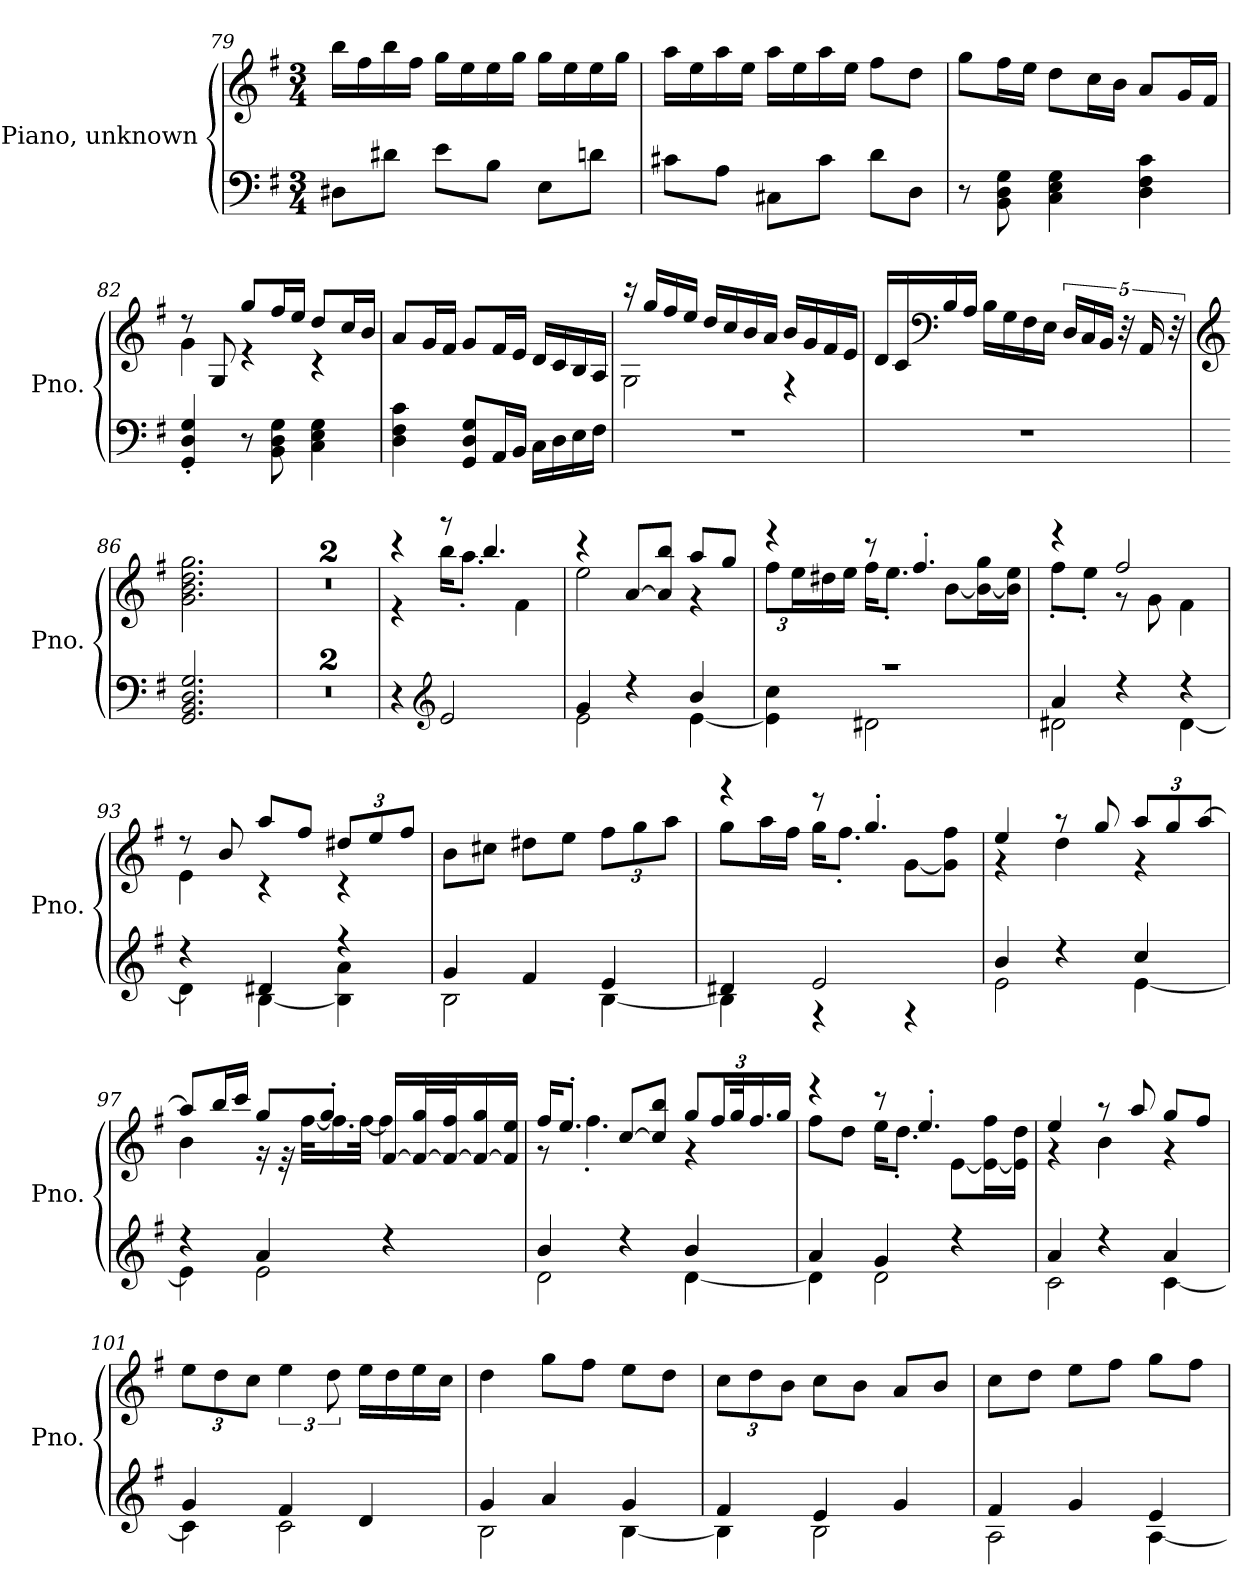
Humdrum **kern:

**kern	**kern
*part1	*part1
*staff2	*staff1
*I"Piano, unknown	*
*I'Pno.	*
*clefF4	*clefG2
*k[f#]	*k[f#]
*M3/4	*M3/4
=79	=79
8D#X\L	16bb\LL
.	16ff#\
8d#X\J	16bb\
.	16ff#\JJ
8e\L	16gg\LL
.	16ee\
8B\J	16ee\
.	16gg\JJ
8E\L	16gg\LL
.	16ee\
8dn\J	16ee\
.	16gg\JJ
=80	=80
8c#X\L	16aa\LL
.	16ee\
8A\J	16aa\
.	16ee\JJ
8C#X\L	16aa\LL
.	16ee\
8c#\J	16aa\
.	16ee\JJ
8d\L	8ff#\L
8D\J	8dd\J
=81	=81
8r	8gg\L
8BB\ 8D\ 8G\	16ff#\L
.	16ee\JJ
4C\ 4E\ 4G\	8dd\L
.	16cc\L
.	16b\JJ
4D\ 4F#\ 4c\	8a/L
.	16g/L
.	16f#/JJ
!!LO:LB:g=z
=82	=82
*	*^
4GG/' 4D/' 4G/'	8r	4g\
.	8G/	.
8r	8gg/L	4r
8BB\ 8D\ 8G\	16ff#/L	.
.	16ee/JJ	.
4C\ 4E\ 4G\	8dd/L	4r
.	16cc/L	.
.	16b/JJ	.
*	*v	*v
=83	=83
4D\ 4F#\ 4c\	8a/L
.	16g/L
.	16f#/JJ
8GG/ 8D/ 8G/L	8g/L
16AA/L	16f#/L
16BB/JJ	16e/JJ
16C\LL	16d/LL
16D\	16c/
16E\	16B/
16F#\JJ	16A/JJ
=84	=84
*	*^
2.r	16r	2G\
.	16gg/LL	.
.	16ff#/	.
.	16ee/JJ	.
.	16dd/LL	.
.	16cc/	.
.	16b/	.
.	16a/JJ	.
.	16b/LL	4r
.	16g/	.
.	16f#/	.
.	16e/JJ	.
*	*v	*v
!!LO:PB:g=z
=85	=85
2.r	16d/LL
.	16c/
*	*clefF4
.	16B/
.	16A/JJ
.	16B\LL
.	16G\
.	16F#\
.	16E\JJ
.	20D/LL
.	20C/
.	20BB/JJ
.	40r
.	20AA/
.	40r
=86	=86
*	*clefG2
2.GG/ 2.BB/ 2.D/ 2.G/	2.g\ 2.b\ 2.dd\ 2.gg\
=87	=87
2.r	2.r
=88	=88
2.r	2.r
=89	=89
*	*^
4r	4r	4r
*clefG2	*	*
2e/	8r	16bb\KL
.	.	8.aa'\J
.	4.bb/	.
.	.	4f#\
=90	=90	=90
*^	*	*
4g/	2e\	4r	2ee\
4r	.	[8a/L	.
.	.	8a/] 8bb/J	.
4b/	[4e\	8aa/L	4r
.	.	8gg/J	.
!!LO:LB:g=z	!!
=91	=91	=91	=91
*	*	*	*Xbrackettup
2.r	4e\] 4cc\	4r	12ff#\L
.	.	.	24ee\L
.	.	.	16dd#X\
.	.	.	16ee\JJ
.	2d#X\	8r	16ff#\KL
.	.	.	8.ee'\J
.	.	4.ff#'/	.
.	.	.	[8b\L
.	.	.	16b\_ 16gg\L
.	.	.	16b\] 16ee\JJ
=92	=92	=92	=92
4a/	2d#X\	4r	8ff#'\L
.	.	.	8ee'\J
4r	.	2ff#/	8r
.	.	.	8g\
4r	[4d#\	.	4f#\
=93	=93	=93	=93
4r	4d#\]	8r	4e\
.	.	8b/	.
4d#X/	[4B\	8aa/L	4r
.	.	8ff#/J	.
4r	4B\] 4a\	12dd#X/L	4r
.	.	12ee/	.
.	.	12ff#/J	.
*	*	*v	*v
=94	=94	=94
4g/	2B\	8b\L
.	.	8cc#X\J
4f#/	.	8dd#X\L
.	.	8ee\J
4e/	[4B\	12ff#\L
.	.	12gg\
.	.	12aa\J
!!LO:LB:g=z
=95	=95	=95
*	*	*^
4d#X/	4B\]	4r	8gg\L
.	.	.	16aa\L
.	.	.	16ff#\JJ
2e/	4r	8r	16gg\KL
.	.	.	8.ff#'\J
.	.	4.gg'/	.
.	4r	.	[8g\L
.	.	.	8g\] 8ff#\J
=96	=96	=96	=96
4b/	2e\	4ee/	4r
4r	.	8r	4dd\
.	.	8gg/	.
4cc/	[4e\	12aa/L	4r
.	.	12gg/	.
.	.	[12aa/J	.
=97	=97	=97	=97
4r	4e\]	8aa/L]	4b\
.	.	16bb/L	.
.	.	16ccc/JJ	.
4a/	2e\	8gg/L	16r
.	.	.	32r
.	.	.	[32ff#\KLL
.	.	8gg'/J	16.ff#\]
.	.	.	[32ff#\JJk
4r	.	[16f#/LL	4ff#\]
.	.	32f#/_ 32gg/L	.
.	.	32f#/_ 32ff#/J	.
.	.	16f#/_ 16gg/	.
.	.	16f#/] 16ee/JJ	.
!!LO:LB:g=z	!!
=98	=98	=98	=98
4b/	2d\	16ff#/KL	8r
.	.	8.ee'/J	.
.	.	.	4.ff#'\
4r	.	[8cc/L	.
.	.	8cc/] 8bb/J	.
4b/	[4d\	12gg/L	4r
.	.	24ff#/L	.
.	.	48gg/K	.
.	.	24.ff#/	.
.	.	24gg/JJ	.
=99	=99	=99	=99
4a/	4d\]	4r	8ff#\L
.	.	.	8dd\J
4g/	2d\	8r	16ee\KL
.	.	.	8.dd'\J
.	.	4.ee'/	.
4r	.	.	[8e\L
.	.	.	16e\_ 16ff#\L
.	.	.	16e\] 16dd\JJ
=100	=100	=100	=100
4a/	2c\	4ee/	4r
4r	.	8r	4b\
.	.	8aa/	.
4a/	[4c\	8gg/L	4r
.	.	8ff#/J	.
*	*	*v	*v
=101	=101	=101
4g/	4c\]	12ee\L
.	.	12dd\
.	.	12cc\J
*	*	*brackettup
4f#/	2c\	6ee\
.	.	12dd\
4d/	.	16ee\LL
.	.	16dd\
.	.	16ee\
.	.	16cc\JJ
=102	=102	=102
4g/	2B\	4dd\
4a/	.	8gg\L
.	.	8ff#\J
4g/	[4B\	8ee\L
.	.	8dd\J
!!LO:LB:g=z
=103	=103	=103
*	*	*Xbrackettup
4f#/	4B\]	12cc\L
.	.	12dd\
.	.	12b\J
4e/	2B\	8cc\L
.	.	8b\J
4g/	.	8a/L
.	.	8b/J
=104	=104	=104
4f#/	2A\	8cc\L
.	.	8dd\J
4g/	.	8ee\L
.	.	8ff#\J
4e/	[4A\	8gg\L
.	.	8ff#\J
*v	*v	*
=	=
*-	*-
